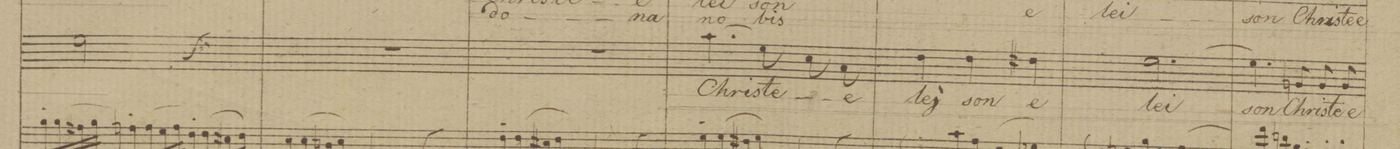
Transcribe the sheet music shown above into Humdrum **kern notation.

**kern	**dynam	**text	**text
*I"Basso	*	*	*
*clefF4	*	*	*
*k[b-]	*	*	*
*M3/4	*	*	*
2G\	.	.	.
4r	.	.	.
=21	=21	=21	=21
2.r	.	.	.
=22	=22	=22	=22
2.r	.	.	.
=23	=23	=23	=23
(4.c\	p	Chri-	.
8G\)	.	-ste	.
8E\	.	.	.
8C\	.	e-	.
=24	=24	=24	=24
4F\	.	-lej-	.
4F\	.	-son	.
4F#X\	.	e-	.
=25	=25	=25	=25
[2.G\	.	-lei-	.
=26	=26	=26	=26
4.G\]	.	-son	.
8BBn/	.	Chri-	.
8BB/	.	-ste	.
8BB/	.	e-	.
=27	=27	=27	=27
*-	*-	*-	*-
